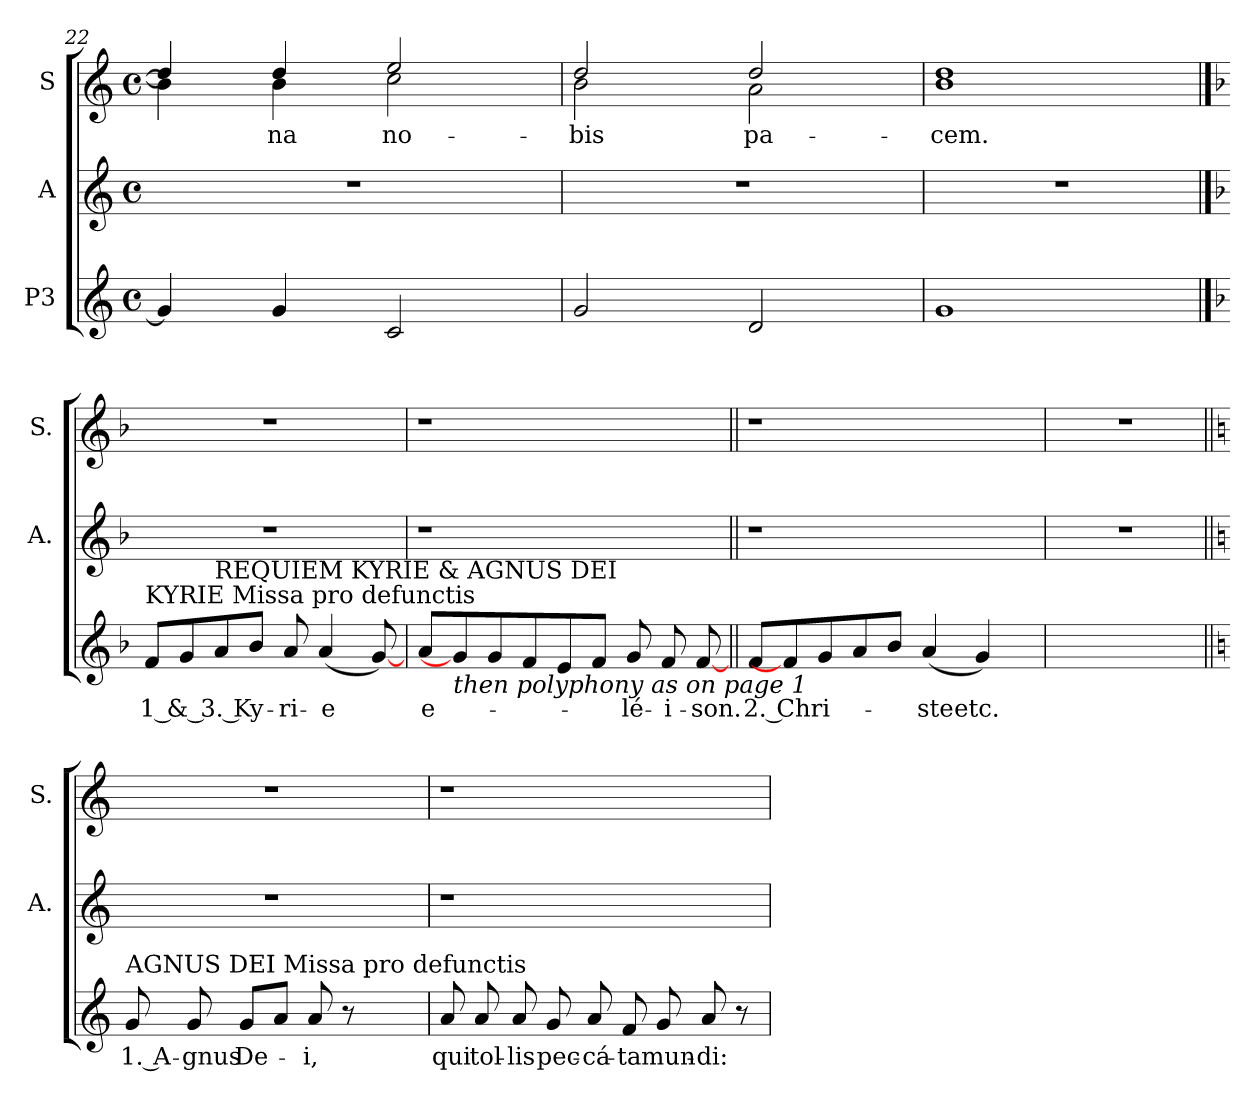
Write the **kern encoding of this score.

**kern	**text	**kern	**kern	**text
*part3	*part3	*part2	*part1	*part1
*staff3	*staff3	*staff2	*staff1	*staff1
*I"P3	*	*I"A	*I"S	*
*	*	*I'A.	*I'S.	*
*clefG2	*	*clefG2	*clefG2	*
*k[]	*	*k[]	*k[]	*
*C:	*	*C:	*C:	*
*M4/4	*	*M4/4	*M4/4	*
*met(c)	*	*met(c)	*met(c)	*
=22	=22	=22	=22	=22
*	*	*	*^	*
4gi/]	.	1r	4ddi/]	4bi\]	.
!	!	!	!	!	!LO:LY:b:color=#000000
4gi/	.	.	4ddi/	4bi\	-na
!	!	!	!	!	!LO:LY:b:color=#000000
2ci/	.	.	2eei/	2cci\	no-
=23	=23	=23	=23	=23	=23
!	!	!	!	!	!LO:LY:b:color=#000000
2gi/	.	1r	2ddi/	2bi\	-bis
!	!	!	!	!	!LO:LY:b:color=#000000
2di/	.	.	2ddi/	2ai\	pa-
=24	=24	=24	=24	=24	=24
!	!	!	!	!	!LO:LY:b:color=#000000
1gi	.	1r	1ddi	1bi	-cem.
*	*	*	*v	*v	*
!!LO:LB:g=z
==1	==1	==1	==1	==1
*k[b-]	*	*k[b-]	*k[b-]	*
*F:	*	*F:	*F:	*
*	*	*	*^	*
!LO:TX:a:t=KYRIE Missa pro defunctis	!	!	!	!	!
!	!LO:LY:b:color=#000000	!LO:N:vis=1	!LO:N:vis=1	!	!
*	*	*	*v	*v	*
8fi/L	1 & 3. Ky-	1r	1r	.
8gi/	.	.	.	.
!LO:TX:a:t=REQUIEM KYRIE & AGNUS DEI	!	!	!	!
8ai/	.	.	.	.
8b-i/J	.	.	.	.
!	!LO:LY:b:color=#000000	!	!	!
8ai/	-ri-	.	.	.
!	!LO:LY:b:color=#000000	!	!	!
(4ai/	-e	.	.	.
[8gi/)	.	.	.	.
=2`	=2`	=2`	=2`	=2`
!	!LO:LY:b:color=#000000	!LO:N:vis=1	!LO:N:vis=1	!
8ai/L	e-	1r	1r	.
!LO:TX:b:i:t=then polyphony as on page 1	!	!	!	!
8gi/]	.	.	.	.
8gi/	.	.	.	.
8fi/	.	.	.	.
8ei/	.	.	.	.
8fi/J	.	.	.	.
!	!LO:LY:b:color=#000000	!	!	!
8gi/	-lé-	.	.	.
!	!LO:LY:b:color=#000000	!	!	!
8fi/	-i-	.	.	.
!	!LO:LY:b:color=#000000	!	!	!
[8fi/	-son.	8ryy	8ryy	.
=3||	=3||	=3||	=3||	=3||
!	!LO:LY:b:color=#000000	!	!	!
8fi/L	2. Chri-	1r	1r	.
8fi/]	.	.	.	.
8gi/	.	.	.	.
8ai/	.	.	.	.
8b-i/J	.	.	.	.
!	!LO:LY:b:color=#000000	!	!	!
(4ai/	-ste	.	.	.
!	!LO:LY:b:color=#000000	!	!	!
4gi/)	etc.	.	.	.
.	.	8ryy	8ryy	.
=4`	=4`	=4`	=4`	=4`
!	!	!LO:N:vis=1	!LO:N:vis=1	!
8gi/yy	.	1r	1r	.
2..ryy	.	.	.	.
!!LO:LB:g=z
=1||	=1||	=1||	=1||	=1||
*k[]	*	*k[]	*k[]	*
*C:	*	*C:	*C:	*
!LO:TX:a:t=AGNUS DEI Missa pro defunctis	!	!	!	!
!	!LO:LY:b:color=#000000	!LO:N:vis=1	!LO:N:vis=1	!
8gi/	1. A-	1r	1r	.
!	!LO:LY:b:color=#000000	!	!	!
8gi/	-gnus	.	.	.
!	!LO:LY:b:color=#000000	!	!	!
8gi/L	De-	.	.	.
8ai/J	.	.	.	.
!	!LO:LY:b:color=#000000	!	!	!
8ai/	-i,	.	.	.
8r	.	.	.	.
4ryy	.	.	.	.
=2`	=2`	=2`	=2`	=2`
!	!LO:LY:b:color=#000000	!LO:N:vis=1	!LO:N:vis=1	!
8ai/	qui	1r	1r	.
!	!LO:LY:b:color=#000000	!	!	!
8ai/	tol-	.	.	.
!	!LO:LY:b:color=#000000	!	!	!
8ai/	-lis	.	.	.
!	!LO:LY:b:color=#000000	!	!	!
8gi/	pec-	.	.	.
!	!LO:LY:b:color=#000000	!	!	!
8ai/	-cá-	.	.	.
!	!LO:LY:b:color=#000000	!	!	!
8fi/	-ta	.	.	.
!	!LO:LY:b:color=#000000	!	!	!
8gi/	mun-	.	.	.
!	!LO:LY:b:color=#000000	!	!	!
8ai/	-di:	.	.	.
8r	.	8ryy	8ryy	.
=`	=`	=`	=`	=`
*-	*-	*-	*-	*-
